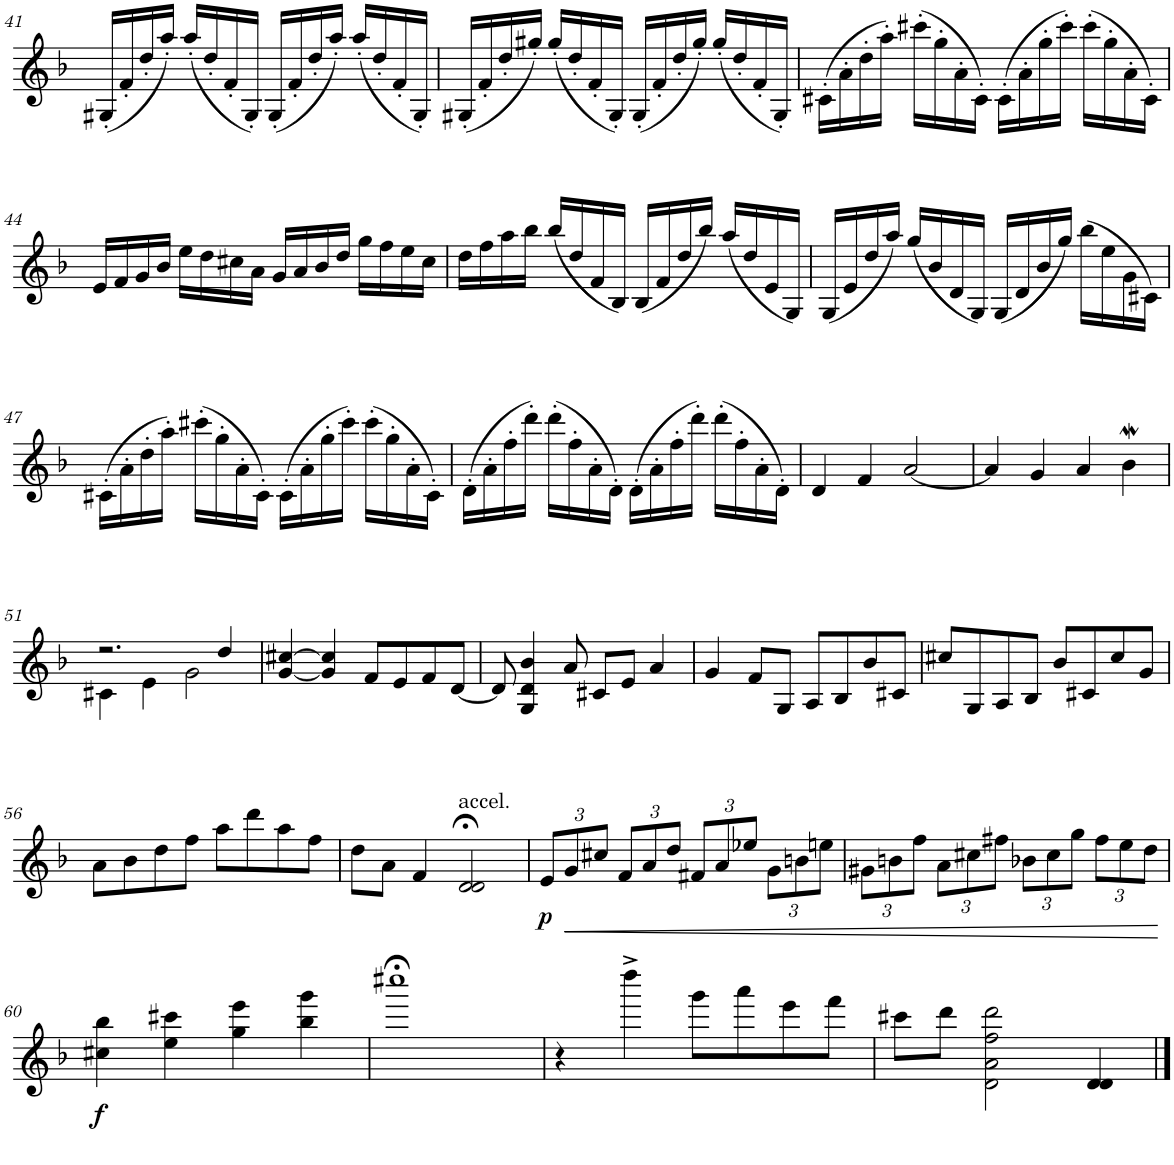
**kern	**dynam
*part1	*part1
*staff1	*staff1
*I"Violin	*
*I'Vln.	*
!!LO:PB:g=z
*clefG2	*
*k[b-]	*
*M4/4	*
=41	=41
(16G#X'/LL	.
16f'/	.
16dd'/	.
16aa'/JJ)	.
(16aa'/LL	.
16dd'/	.
16f'/	.
16G#'/JJ)	.
(16G#'/LL	.
16f'/	.
16dd'/	.
16aa'/JJ)	.
(16aa'/LL	.
16dd'/	.
16f'/	.
16G#'/JJ)	.
=42	=42
(16G#X'/LL	.
16f'/	.
16dd'/	.
16gg#X'/JJ)	.
(16gg#'/LL	.
16dd'/	.
16f'/	.
16G#'/JJ)	.
(16G#'/LL	.
16f'/	.
16dd'/	.
16gg#'/JJ)	.
(16gg#'/LL	.
16dd'/	.
16f'/	.
16G#'/JJ)	.
=43	=43
(16c#X'\LL	.
16a'\	.
16dd'\	.
16aa'\JJ)	.
(16ccc#X'\LL	.
16gg'\	.
16a'\	.
16c#'\JJ)	.
(16c#'\LL	.
16a'\	.
16gg'\	.
16ccc#'\JJ)	.
(16ccc#'\LL	.
16gg'\	.
16a'\	.
16c#'\JJ)	.
!!LO:LB:g=z
=44	=44
16e/LL	.
16f/	.
16g/	.
16b-/JJ	.
16ee\LL	.
16dd\	.
16cc#X\	.
16a\JJ	.
16g/LL	.
16a/	.
16b-/	.
16dd/JJ	.
16gg\LL	.
16ff\	.
16ee\	.
16cc#\JJ	.
=45	=45
16dd\LL	.
16ff\	.
16aa\	.
16bb-\JJ	.
(16bb-/LL	.
16dd/	.
16f/	.
16B-/JJ)	.
(16B-/LL	.
16f/	.
16dd/	.
16bb-/JJ)	.
(16aa/LL	.
16dd/	.
16e/	.
16G/JJ)	.
=46	=46
(16G/LL	.
16e/	.
16dd/	.
16aa/JJ)	.
(16gg/LL	.
16b-/	.
16d/	.
16G/JJ)	.
(16G/LL	.
16d/	.
16b-/	.
16gg/JJ)	.
(16bb-\LL	.
16ee\	.
16g\	.
16c#X\JJ)	.
!!LO:LB:g=z
=47	=47
(16c#X'\LL	.
16a'\	.
16dd'\	.
16aa'\JJ)	.
(16ccc#X'\LL	.
16gg'\	.
16a'\	.
16c#'\JJ)	.
(16c#'\LL	.
16a'\	.
16gg'\	.
16ccc#'\JJ)	.
(16ccc#'\LL	.
16gg'\	.
16a'\	.
16c#'\JJ)	.
=48	=48
(16d'\LL	.
16a'\	.
16ff'\	.
16ddd'\JJ)	.
(16ddd'\LL	.
16ff'\	.
16a'\	.
16d'\JJ)	.
(16d'\LL	.
16a'\	.
16ff'\	.
16ddd'\JJ)	.
(16ddd'\LL	.
16ff'\	.
16a'\	.
16d'\JJ)	.
=49	=49
4d/	.
4f/	.
[2a/	.
=50	=50
4a/]	.
4g/	.
4a/	.
4b-w\	.
!!LO:LB:g=z
=51	=51
*^	*
2.r	4c#X\	.
.	4e\	.
.	2g\	.
4dd/	.	.
*v	*v	*
=52	=52
[4g/ [4cc#X/	.
4g/] 4cc#/]	.
8f/L	.
8e/	.
8f/	.
[8d/J	.
=53	=53
8d/]	.
4G/ 4d/ 4b-/	.
8a/	.
8c#X/L	.
8e/J	.
4a/	.
=54	=54
4g/	.
8f/L	.
8G/J	.
8A/L	.
8B-/	.
8b-/	.
8c#X/J	.
=55	=55
8cc#X/L	.
8G/	.
8A/	.
8B-/J	.
8b-/L	.
8c#X/	.
8cc#/	.
8g/J	.
!!LO:LB:g=z
=56	=56
8a\L	.
8b-\	.
8dd\	.
8ff\J	.
8aa\L	.
8ddd\	.
8aa\	.
8ff\J	.
=57	=57
8dd\L	.
8a\J	.
4f/	.
!LO:TX:a:t=accel.	!
2d/;< 2d/;<	.
=58	=58
*Xbrackettup	*
!	!LO:DY:b
12e/L	p
!	!LO:HP:b
12g/	<
12cc#X/J	.
12f/L	.
12a/	.
12dd/J	.
12f#X/L	.
12a/	.
12ee-X/J	.
12g\L	.
12bn\	.
12een\J	.
=59	=59
12g#X\L	.
12bn\	.
12ff\J	.
12a\L	.
12cc#X\	.
12ff#X\J	.
12b-X\L	.
12cc#\	.
12gg\J	.
12ff#\L	.
12ee\	.
12dd\J	.
.	[
!!LO:LB:g=z
=60	=60
!	!LO:DY:b
4cc#X\ 4bb-\	f
4ee\ 4ccc#X\	.
4gg\ 4eee\	.
4bb-\ 4ggg\	.
=61	=61
1cccc#X;<	.
=62	=62
4r	.
4dddd^\	.
8ggg\L	.
8aaa\	.
8eee\	.
8fff\J	.
=63	=63
8ccc#X\L	.
8ddd\J	.
2d\ 2a\ 2ff\ 2ddd\	.
4d/ 4d/	.
==	==
*-	*-
